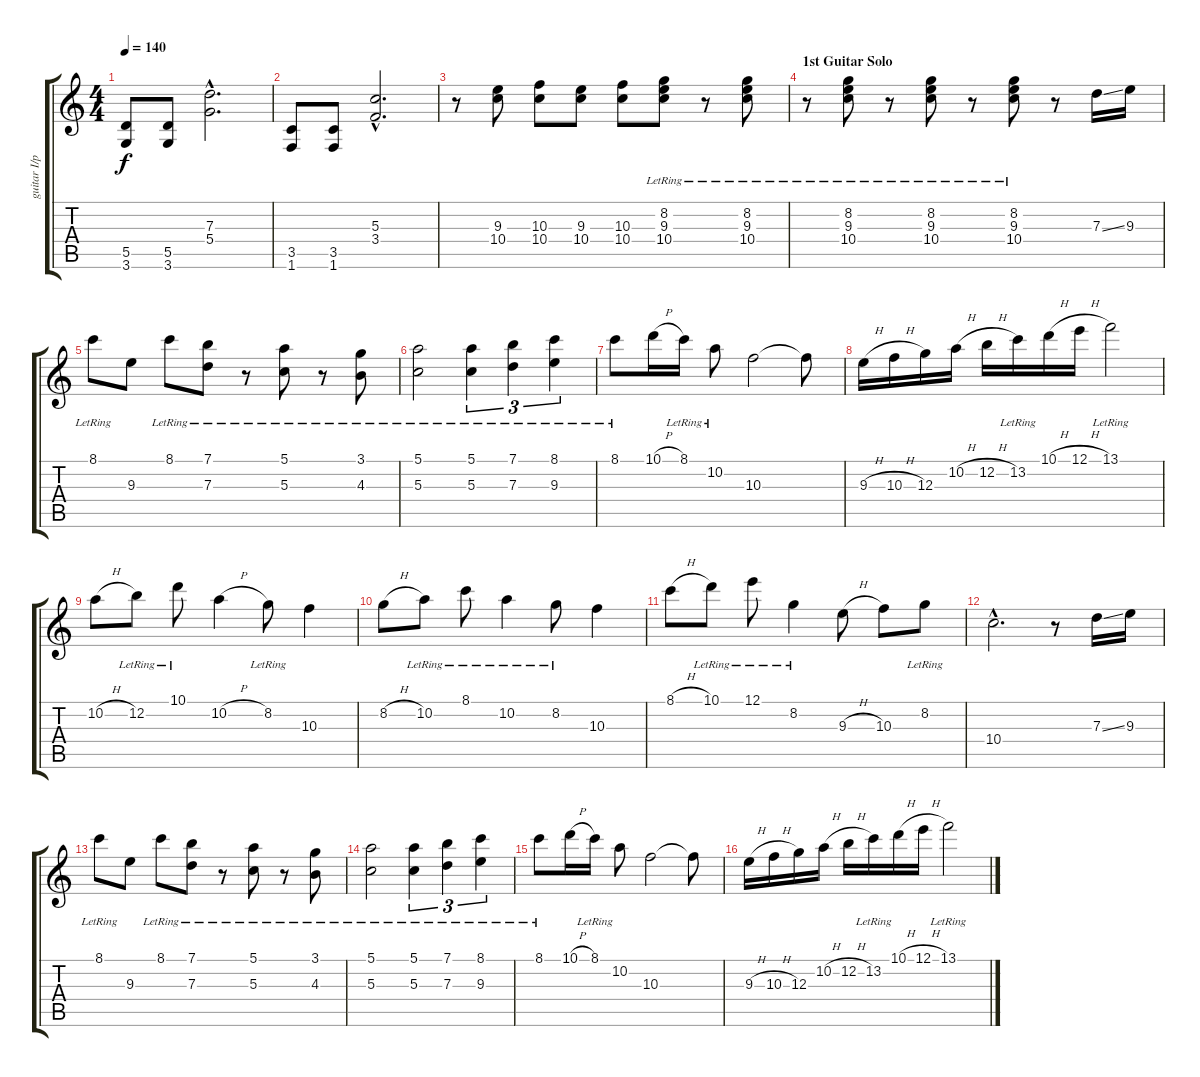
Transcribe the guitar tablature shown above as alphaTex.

\track ("guitar I/piano" "guitar I/p") {instrument distortionguitar}
\staff {score tabs}
\tuning (E4 B3 G3 D3 A2 E2) {hide}
\ts (4 4)
\tempo 140
\clef g2
\ks c
(5.5 3.6).8{dy f} (5.5 3.6).8 (7.3{hac} 5.4{hac}).2{d} |
(3.5 1.6).8 (3.5 1.6).8 (5.3{hac} 3.4{hac}).2{d} |
r.8 (9.3 10.4).8{volume 7 instrument distortionguitar} (10.3 10.4).8 (9.3 10.4).8 (10.3 10.4).8 (8.2{lr} 9.3 10.4).8 r.8 (8.2{lr} 9.3 10.4).8 |
\section ("" "1st Guitar Solo ")
r.8 (8.2{lr} 9.3 10.4).8 r.8 (8.2{lr} 9.3 10.4).8 r.8{instrument acousticguitarsteel} (8.2{lr} 9.3 10.4).8 r.8{instrument acousticguitarsteel} 7.3{ss}.16{volume 14 instrument acousticguitarsteel} 9.3.16 |
8.1{lr}.8 9.3.8 8.1{lr}.8 (7.1{lr} 7.3).8 r.8 (5.1{lr} 5.3).8 r.8 (3.1{lr} 4.3).8 |
(5.1{lr} 5.3).2 (5.1{lr} 5.3).4{tu (3 2)} (7.1{lr} 7.3).4{tu (3 2)} (8.1{lr} 9.3).4{tu (3 2)} |
8.1{lr}.8 10.1{h}.16 8.1{lr}.16 10.2{lr}.8 10.3.2 10.3{t}.8 |
9.3{h}.16 10.3{h}.16 12.3.16 10.2{h}.16 12.2{h}.16 13.2{lr}.16 10.1{h}.16 12.1{h}.16 13.1{lr}.2 |
10.2{h}.8 12.2{lr}.8 10.1{lr}.8 10.2{h}.4 8.2{lr}.8 10.3.4 |
8.2{h}.8 10.2{lr}.8 8.1{lr}.8 10.2{lr}.4 8.2{lr}.8 10.3.4 |
8.1{h}.8 10.1{lr}.8 12.1{lr}.8 8.2{lr}.4 9.3{h}.8 10.3.8 8.2{lr}.8 |
10.4{hac}.2{d} r.8 7.3{ss}.16 9.3.16 |
8.1{lr}.8 9.3.8 8.1{lr}.8 (7.1{lr} 7.3).8 r.8 (5.1{lr} 5.3).8 r.8 (3.1{lr} 4.3).8 |
(5.1{lr} 5.3).2 (5.1{lr} 5.3).4{tu (3 2)} (7.1{lr} 7.3).4{tu (3 2)} (8.1{lr} 9.3).4{tu (3 2)} |
8.1{lr}.8 10.1{h}.16 8.1{lr}.16 10.2{lr}.8 10.3.2 10.3{t}.8 |
9.3{h}.16 10.3{h}.16 12.3.16 10.2{h}.16 12.2{h}.16 13.2{lr}.16 10.1{h}.16 12.1{h}.16 13.1{lr}.2
